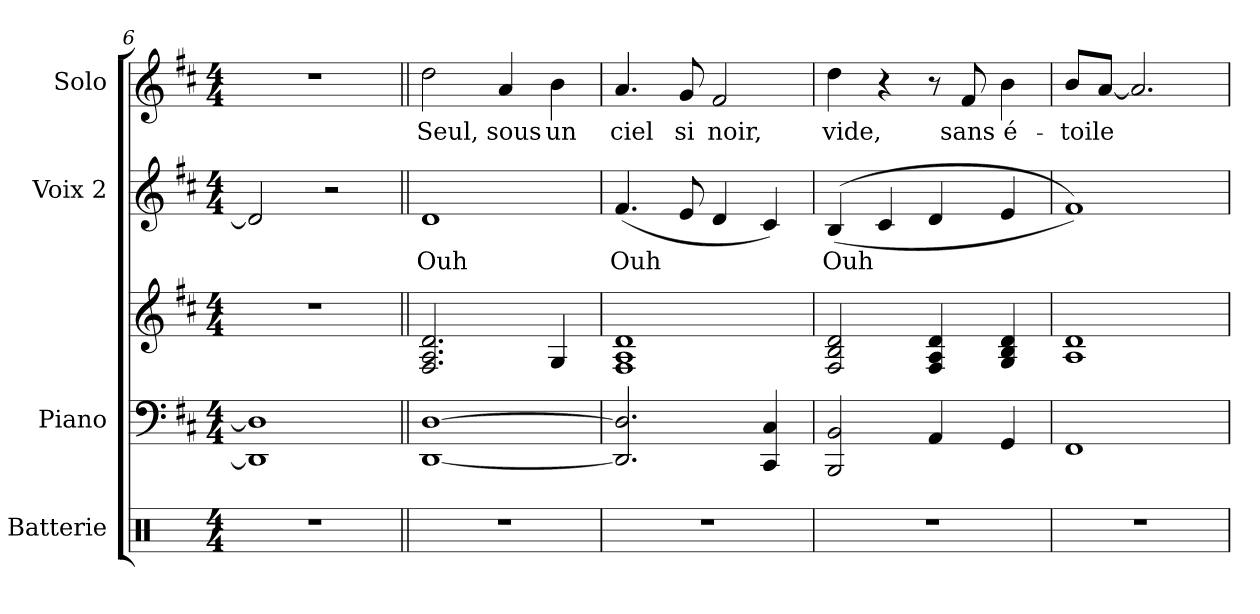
**kern	**kern	**kern	**kern	**text	**kern	**text
*part4	*part3	*part3	*part2	*part2	*part1	*part1
*staff5	*staff4	*staff3	*staff2	*staff2	*staff1	*staff1
*I"Batterie	*I"Piano	*	*I"Voix 2	*	*I"Solo	*
*I'Bat.	*I'Pia.	*	*I'v2	*	*I'S.	*
*clefX	*clefF4	*clefG2	*clefG2	*	*clefG2	*
*k[]	*k[f#c#]	*k[f#c#]	*k[f#c#]	*	*k[f#c#]	*
*M4/4	*M4/4	*M4/4	*M4/4	*	*M4/4	*
=6	=6	=6	=6	=6	=6	=6
1r	1DD] 1D]	1r	2d/]	.	1r	.
.	.	.	2r	.	.	.
!!LO:LB:g=z
=7||	=7||	=7||	=7||	=7||	=7||	=7||
!	!	!	!	!LO:LY:b	!	!LO:LY:b
1r	[1DD [1D	2.F#/ 2.A/ 2.d/	1d	Ouh	2dd\	Seul,
!	!	!	!	!	!	!LO:LY:b
.	.	.	.	.	4a/	sous
!	!	!	!	!	!	!LO:LY:b
.	.	4G/	.	.	4b\	un
=8	=8	=8	=8	=8	=8	=8
!	!	!	!	!LO:LY:b	!	!LO:LY:b
1r	2.DD/] 2.D/]	1F# 1A 1d	(<4.f#/	Ouh	4.a/	ciel
!	!	!	!	!	!	!LO:LY:b
.	.	.	8e/	.	8g/	si
!	!	!	!	!	!	!LO:LY:b
.	.	.	4d/	.	2f#/	noir,
.	4CC#/ 4C#/	.	4c#/)	.	.	.
=9	=9	=9	=9	=9	=9	=9
!	!	!	!	!LO:LY:b	!	!LO:LY:b
1r	2BBB/ 2BB/	2F#/ 2B/ 2d/	(<(<4B/	Ouh	4dd\	vide,
.	.	.	4c#/	.	4r	.
.	4AA/	4F#/ 4A/ 4d/	4d/	.	8r	.
!	!	!	!	!	!	!LO:LY:b
.	.	.	.	.	8f#/	sans
!	!	!	!	!	!	!LO:LY:b
.	4GG/	4G/ 4B/ 4d/	4e/	.	4b\	é-
=10	=10	=10	=10	=10	=10	=10
!	!	!	!	!	!	!LO:LY:b
1r	1FF#	1A 1d	1f#))	.	8b/L	-toile
.	.	.	.	.	[8a/J	.
.	.	.	.	.	2.a/]	.
=	=	=	=	=	=	=
*-	*-	*-	*-	*-	*-	*-
